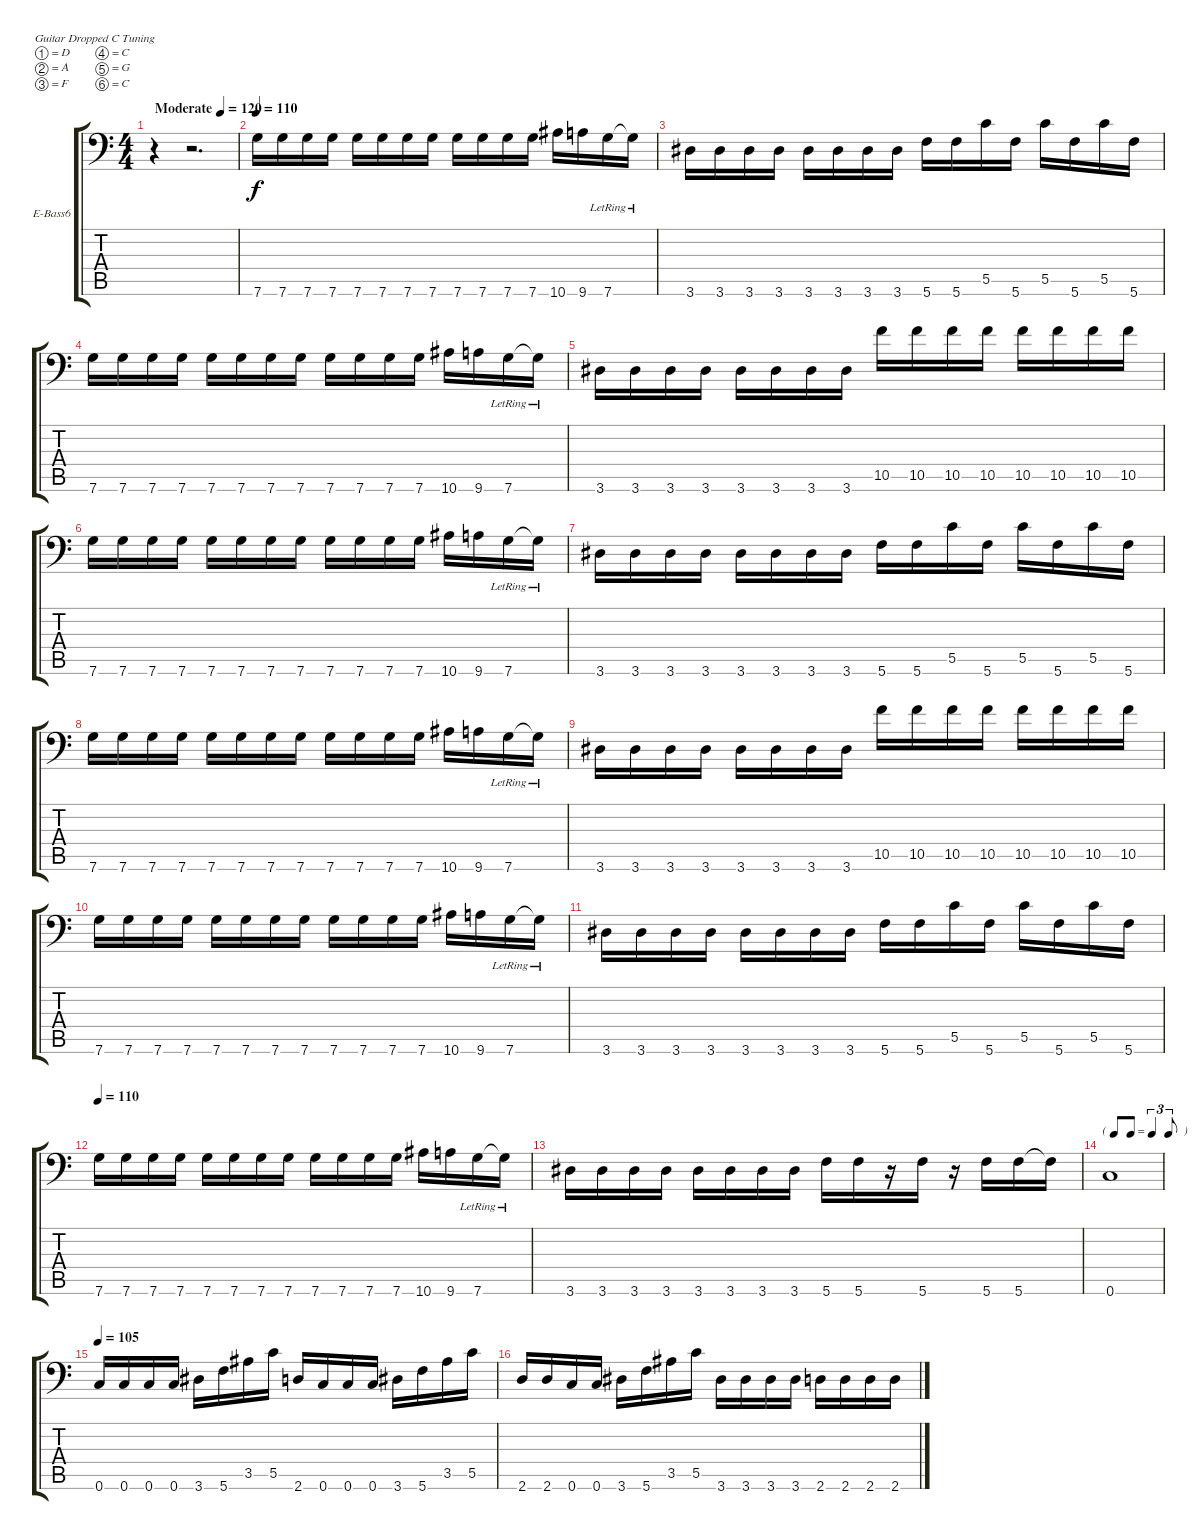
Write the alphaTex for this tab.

\bracketExtendMode groupsimilarinstruments
\firstSystemTrackNameOrientation horizontal
\otherSystemsTrackNameOrientation horizontal
\track ("Track 3" "E-Bass6") {instrument electricbasspick}
\staff {score tabs}
\tuning (D4 A3 F3 C3 G2 C2)
\ts (4 4)
\beaming (8 2 2 2 2)
\tempo (120 "Moderate")
\clef f4
\ks c
r.4{dy f instrument electricbasspick} r.2{d} |
\tempo 110
7.6.16 7.6.16 7.6.16 7.6.16 7.6.16 7.6.16 7.6.16 7.6.16 7.6.16 7.6.16 7.6.16 7.6.16 10.6.16 9.6.16 7.6{lr}.16 7.6{lr t}.16 |
3.6.16 3.6.16 3.6.16 3.6.16 3.6.16 3.6.16 3.6.16 3.6.16 5.6.16 5.6.16 5.5.16 5.6.16 5.5.16 5.6.16 5.5.16 5.6.16 |
7.6.16 7.6.16 7.6.16 7.6.16 7.6.16 7.6.16 7.6.16 7.6.16 7.6.16 7.6.16 7.6.16 7.6.16 10.6.16 9.6.16 7.6{lr}.16 7.6{lr t}.16 |
3.6.16 3.6.16 3.6.16 3.6.16 3.6.16 3.6.16 3.6.16 3.6.16 10.5.16 10.5.16 10.5.16 10.5.16 10.5.16 10.5.16 10.5.16 10.5.16 |
7.6.16 7.6.16 7.6.16 7.6.16 7.6.16 7.6.16 7.6.16 7.6.16 7.6.16 7.6.16 7.6.16 7.6.16 10.6.16 9.6.16 7.6{lr}.16 7.6{lr t}.16 |
3.6.16 3.6.16 3.6.16 3.6.16 3.6.16 3.6.16 3.6.16 3.6.16 5.6.16 5.6.16 5.5.16 5.6.16 5.5.16 5.6.16 5.5.16 5.6.16 |
7.6.16 7.6.16 7.6.16 7.6.16 7.6.16 7.6.16 7.6.16 7.6.16 7.6.16 7.6.16 7.6.16 7.6.16 10.6.16 9.6.16 7.6{lr}.16 7.6{lr t}.16 |
3.6.16 3.6.16 3.6.16 3.6.16 3.6.16 3.6.16 3.6.16 3.6.16 10.5.16 10.5.16 10.5.16 10.5.16 10.5.16 10.5.16 10.5.16 10.5.16 |
7.6.16 7.6.16 7.6.16 7.6.16 7.6.16 7.6.16 7.6.16 7.6.16 7.6.16 7.6.16 7.6.16 7.6.16 10.6.16 9.6.16 7.6{lr}.16 7.6{lr t}.16 |
3.6.16 3.6.16 3.6.16 3.6.16 3.6.16 3.6.16 3.6.16 3.6.16 5.6.16 5.6.16 5.5.16 5.6.16 5.5.16 5.6.16 5.5.16 5.6.16 |
\tempo 110
7.6.16 7.6.16 7.6.16 7.6.16 7.6.16 7.6.16 7.6.16 7.6.16 7.6.16 7.6.16 7.6.16 7.6.16 10.6.16 9.6.16 7.6{lr}.16 7.6{lr t}.16 |
3.6.16 3.6.16 3.6.16 3.6.16 3.6.16 3.6.16 3.6.16 3.6.16 5.6.16 5.6.16 r.16 5.6.16 r.16 5.6.16 5.6.16 5.6{t}.16 |
\tf triplet8th
0.6.1 |
\tempo 105
0.6.16 0.6.16 0.6.16 0.6.16 3.6.16 5.6.16 3.5.16 5.5.16 2.6.16 0.6.16 0.6.16 0.6.16 3.6.16 5.6.16 3.5.16 5.5.16 |
2.6.16 2.6.16 0.6.16 0.6.16 3.6.16 5.6.16 3.5.16 5.5.16 3.6.16 3.6.16 3.6.16 3.6.16 2.6.16 2.6.16 2.6.16 2.6.16
